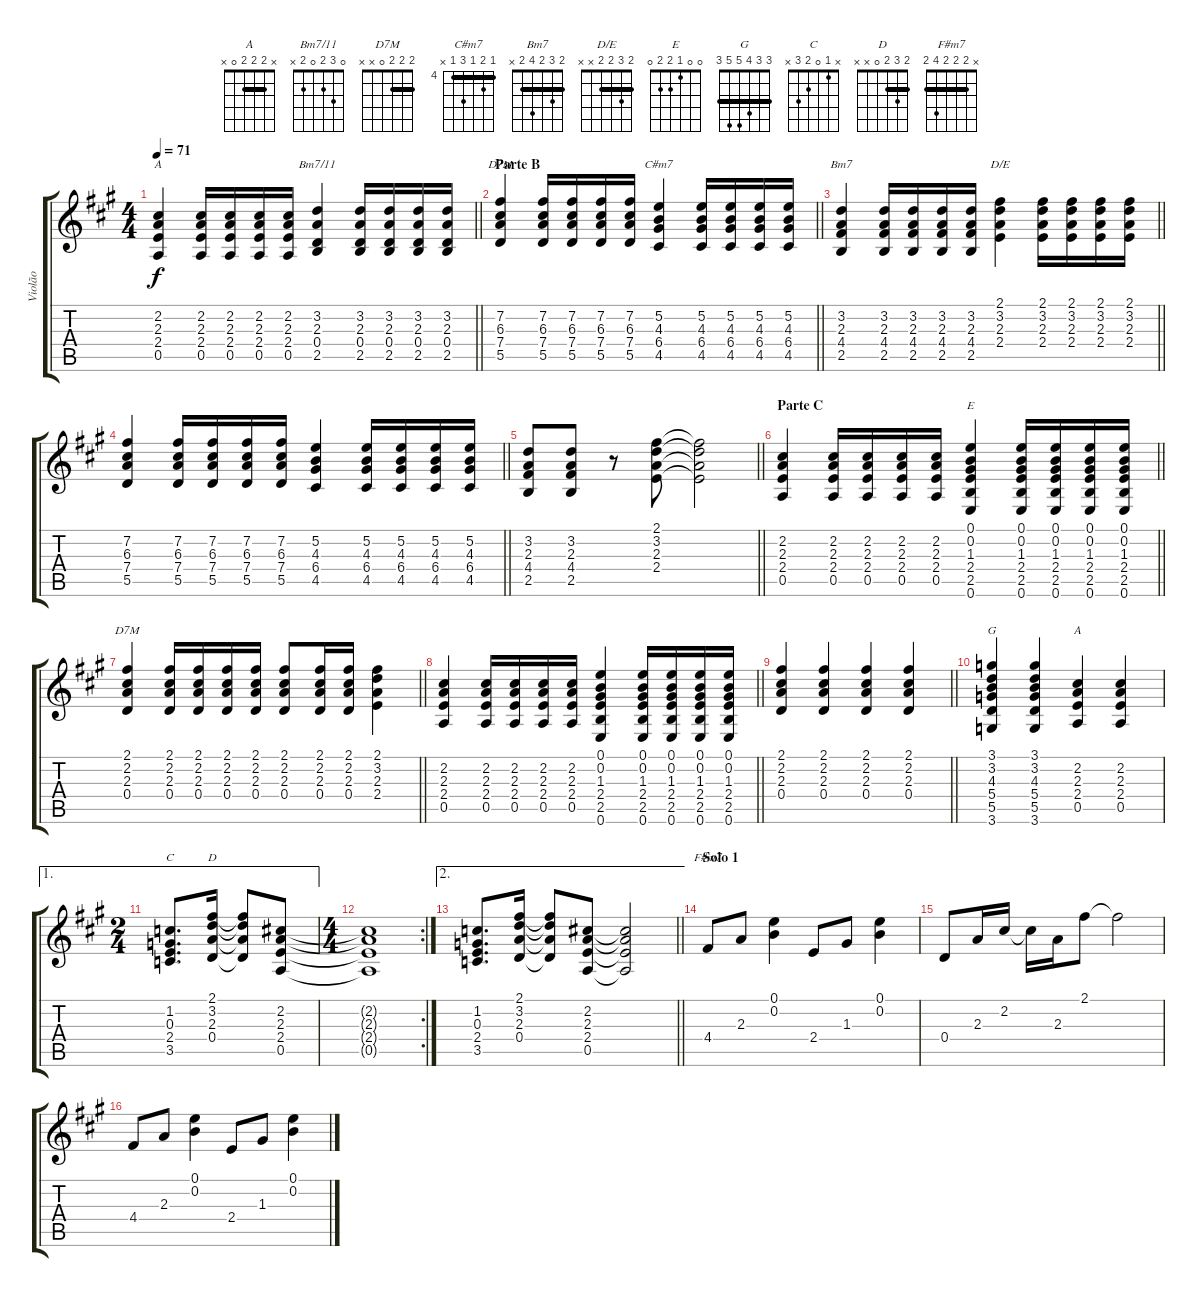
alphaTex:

\track ("Violão" "Violão") {instrument acousticguitarsteel}
\staff {score tabs}
\tuning (E4 B3 G3 D3 A2 E2) {hide}
\chord ("A" 0 2 2 2 0 x)
\chord ("Bm7/11" 0 3 2 0 2 x)
\chord ("D7M" 5 7 6 7 5 x) {firstfret 5 barre 5}
\chord ("C#m7" 4 5 4 6 4 x) {firstfret 4 barre 4}
\chord ("Bm7" 2 3 2 4 2 x) {barre 2}
\chord ("D/E" 2 3 2 2 x x) {barre 2}
\chord ("E" 0 0 1 2 2 0)
\chord ("D7M" 2 2 2 0 x x) {barre 2}
\chord ("G" 3 3 4 5 5 3) {barre 3}
\chord ("A" x 2 2 2 0 x) {barre 2}
\chord ("C" x 1 0 2 3 x)
\chord ("D" 2 3 2 0 x x) {barre 2}
\chord ("F#m7" x 2 2 2 4 2) {barre 2}
\ts (4 4)
\tempo 71
\clef g2
\barLineRight lightlight
\ks a
(2.2 2.3 2.4 0.5).4{ch "A" dy f} (2.2 2.3 2.4 0.5).16 (2.2 2.3 2.4 0.5).16 (2.2 2.3 2.4 0.5).16 (2.2 2.3 2.4 0.5).16 (3.2 2.3 0.4 2.5).4{ch "Bm7/11"} (3.2 2.3 0.4 2.5).16 (3.2 2.3 0.4 2.5).16 (3.2 2.3 0.4 2.5).16 (3.2 2.3 0.4 2.5).16 |
\section ("" "Parte B")
\barLineRight lightlight
(7.2 6.3 7.4 5.5).4{ch "D7M"} (7.2 6.3 7.4 5.5).16 (7.2 6.3 7.4 5.5).16 (7.2 6.3 7.4 5.5).16 (7.2 6.3 7.4 5.5).16 (5.2 4.3 6.4 4.5).4{ch "C#m7"} (5.2 4.3 6.4 4.5).16 (5.2 4.3 6.4 4.5).16 (5.2 4.3 6.4 4.5).16 (5.2 4.3 6.4 4.5).16 |
\barLineRight lightlight
(3.2 2.3 4.4 2.5).4{ch "Bm7"} (3.2 2.3 4.4 2.5).16 (3.2 2.3 4.4 2.5).16 (3.2 2.3 4.4 2.5).16 (3.2 2.3 4.4 2.5).16 (2.1 3.2 2.3 2.4).4{ch "D/E"} (2.1 3.2 2.3 2.4).16 (2.1 3.2 2.3 2.4).16 (2.1 3.2 2.3 2.4).16 (2.1 3.2 2.3 2.4).16 |
\barLineRight lightlight
(7.2 6.3 7.4 5.5).4 (7.2 6.3 7.4 5.5).16 (7.2 6.3 7.4 5.5).16 (7.2 6.3 7.4 5.5).16 (7.2 6.3 7.4 5.5).16 (5.2 4.3 6.4 4.5).4 (5.2 4.3 6.4 4.5).16 (5.2 4.3 6.4 4.5).16 (5.2 4.3 6.4 4.5).16 (5.2 4.3 6.4 4.5).16 |
\barLineRight lightlight
(3.2 2.3 4.4 2.5).8 (3.2 2.3 4.4 2.5).8 r.8 (2.1 3.2 2.3 2.4).8 (2.1{t} 3.2{t} 2.3{t} 2.4{t}).2 |
\section ("" "Parte C")
\barLineRight lightlight
(2.2 2.3 2.4 0.5).4 (2.2 2.3 2.4 0.5).16 (2.2 2.3 2.4 0.5).16 (2.2 2.3 2.4 0.5).16 (2.2 2.3 2.4 0.5).16 (0.1 0.2 1.3 2.4 2.5 0.6).4{ch "E"} (0.1 0.2 1.3 2.4 2.5 0.6).16 (0.1 0.2 1.3 2.4 2.5 0.6).16 (0.1 0.2 1.3 2.4 2.5 0.6).16 (0.1 0.2 1.3 2.4 2.5 0.6).16 |
\barLineRight lightlight
(2.1 2.2 2.3 0.4).4{ch "D7M"} (2.1 2.2 2.3 0.4).16 (2.1 2.2 2.3 0.4).16 (2.1 2.2 2.3 0.4).16 (2.1 2.2 2.3 0.4).16 (2.1 2.2 2.3 0.4).8 (2.1 2.2 2.3 0.4).16 (2.1 2.2 2.3 0.4).16 (2.1 3.2 2.3 2.4).4 |
\barLineRight lightlight
(2.2 2.3 2.4 0.5).4 (2.2 2.3 2.4 0.5).16 (2.2 2.3 2.4 0.5).16 (2.2 2.3 2.4 0.5).16 (2.2 2.3 2.4 0.5).16 (0.1 0.2 1.3 2.4 2.5 0.6).4 (0.1 0.2 1.3 2.4 2.5 0.6).16 (0.1 0.2 1.3 2.4 2.5 0.6).16 (0.1 0.2 1.3 2.4 2.5 0.6).16 (0.1 0.2 1.3 2.4 2.5 0.6).16 |
\barLineRight lightlight
(2.1 2.2 2.3 0.4).4 (2.1 2.2 2.3 0.4).4 (2.1 2.2 2.3 0.4).4 (2.1 2.2 2.3 0.4).4 |
(3.1 3.2 4.3 5.4 5.5 3.6).4{ch "G"} (3.1 3.2 4.3 5.4 5.5 3.6).4 (2.2 2.3 2.4 0.5).4{ch "A"} (2.2 2.3 2.4 0.5).4 |
\ae 1
\ts (2 4)
(1.2 0.3 2.4 3.5).8{d ch "C"} (2.1 3.2 2.3 0.4).16{ch "D"} (2.1{t} 3.2{t} 2.3{t} 0.4{t}).8 (2.2 2.3 2.4 0.5).8 |
\rc 2
\ts (4 4)
(2.2{t} 2.3{t} 2.4{t} 0.5{t}).1 |
\ae 2
\barLineRight lightlight
(1.2 0.3 2.4 3.5).8{d} (2.1 3.2 2.3 0.4).16 (2.1{t} 3.2{t} 2.3{t} 0.4{t}).8 (2.2 2.3 2.4 0.5).8 (2.2{t} 2.3{t} 2.4{t} 0.5{t}).2 |
\section ("" "Solo 1")
4.4.8{ch "F#m7"} 2.3.8 (0.1 0.2).4 2.4.8 1.3.8 (0.1 0.2).4 |
0.4.8 2.3.16 2.2.16 2.2{t}.16 2.3.16 2.1.8 2.1{t}.2 |
4.4.8 2.3.8 (0.1 0.2).4 2.4.8 1.3.8 (0.1 0.2).4
